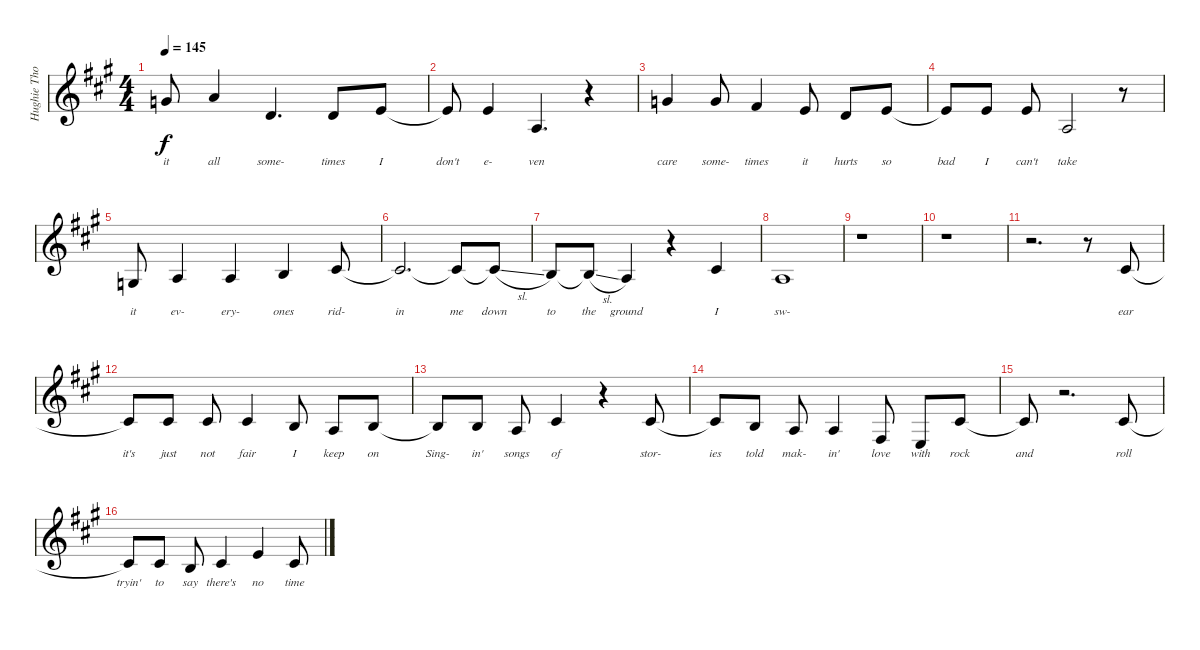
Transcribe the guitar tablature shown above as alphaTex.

\track ("Hughie Thomasson Vocals" "Hughie Tho") {instrument violin}
\staff {score}
\tuning (E4 B3 G3 D3 A2 E2) {hide}
\ts (4 4)
\tempo 145
\clef g2
\ks a
3.1.8{lyrics (0 "it") lyrics (1 "") lyrics (2 "") lyrics (3 "") lyrics (4 "") dy f} 5.1.4{lyrics (0 "all") lyrics (1 "") lyrics (2 "") lyrics (3 "") lyrics (4 "")} 3.2.4{d lyrics (0 "some-") lyrics (1 "") lyrics (2 "") lyrics (3 "") lyrics (4 "")} 3.2.8{lyrics (0 "times") lyrics (1 "") lyrics (2 "") lyrics (3 "") lyrics (4 "")} 5.2.8{lyrics (0 "I") lyrics (1 "") lyrics (2 "") lyrics (3 "") lyrics (4 "")} |
5.2{t}.8{lyrics (0 "don't") lyrics (1 "") lyrics (2 "") lyrics (3 "") lyrics (4 "")} 5.2.4{lyrics (0 "e-") lyrics (1 "") lyrics (2 "") lyrics (3 "") lyrics (4 "")} 2.3.4{d lyrics (0 "ven") lyrics (1 "") lyrics (2 "") lyrics (3 "") lyrics (4 "")} r.4 |
3.1.4{lyrics (0 "care") lyrics (1 "") lyrics (2 "") lyrics (3 "") lyrics (4 "")} 3.1.8{lyrics (0 "some-") lyrics (1 "") lyrics (2 "") lyrics (3 "") lyrics (4 "")} 2.1.4{lyrics (0 "times") lyrics (1 "") lyrics (2 "") lyrics (3 "") lyrics (4 "")} 0.1.8{lyrics (0 "it") lyrics (1 "") lyrics (2 "") lyrics (3 "") lyrics (4 "")} 3.2.8{lyrics (0 "hurts") lyrics (1 "") lyrics (2 "") lyrics (3 "") lyrics (4 "")} 0.1.8{lyrics (0 "so") lyrics (1 "") lyrics (2 "") lyrics (3 "") lyrics (4 "")} |
0.1{t}.8{lyrics (0 "bad") lyrics (1 "") lyrics (2 "") lyrics (3 "") lyrics (4 "")} 0.1.8{lyrics (0 "I") lyrics (1 "") lyrics (2 "") lyrics (3 "") lyrics (4 "")} 0.1.8{lyrics (0 "can't") lyrics (1 "") lyrics (2 "") lyrics (3 "") lyrics (4 "")} 2.3.2{lyrics (0 "take") lyrics (1 "") lyrics (2 "") lyrics (3 "") lyrics (4 "")} r.8 |
0.3.8{lyrics (0 "it") lyrics (1 "") lyrics (2 "") lyrics (3 "") lyrics (4 "")} 2.3.4{lyrics (0 "ev-") lyrics (1 "") lyrics (2 "") lyrics (3 "") lyrics (4 "")} 2.3.4{lyrics (0 "ery-") lyrics (1 "") lyrics (2 "") lyrics (3 "") lyrics (4 "")} 4.3.4{lyrics (0 "ones") lyrics (1 "") lyrics (2 "") lyrics (3 "") lyrics (4 "")} 6.3.8{lyrics (0 "rid-") lyrics (1 "") lyrics (2 "") lyrics (3 "") lyrics (4 "")} |
6.3{t}.2{d lyrics (0 "in") lyrics (1 "") lyrics (2 "") lyrics (3 "") lyrics (4 "")} 6.3{t}.8{lyrics (0 "me") lyrics (1 "") lyrics (2 "") lyrics (3 "") lyrics (4 "")} 6.3{sl t}.8{lyrics (0 "down") lyrics (1 "") lyrics (2 "") lyrics (3 "") lyrics (4 "")} |
4.3.8{lyrics (0 "to") lyrics (1 "") lyrics (2 "") lyrics (3 "") lyrics (4 "")} 4.3{sl t}.8{lyrics (0 "the") lyrics (1 "") lyrics (2 "") lyrics (3 "") lyrics (4 "")} 2.3.4{lyrics (0 "ground") lyrics (1 "") lyrics (2 "") lyrics (3 "") lyrics (4 "")} r.4 2.2.4{lyrics (0 "I") lyrics (1 "") lyrics (2 "") lyrics (3 "") lyrics (4 "")} |
2.3.1{lyrics (0 "sw-") lyrics (1 "") lyrics (2 "") lyrics (3 "") lyrics (4 "")} |
r.1 |
r.1 |
r.2{d} r.8 2.2.8{lyrics (0 "ear") lyrics (1 "") lyrics (2 "") lyrics (3 "") lyrics (4 "")} |
2.2{t}.8{lyrics (0 "it's") lyrics (1 "") lyrics (2 "") lyrics (3 "") lyrics (4 "")} 2.2.8{lyrics (0 "just") lyrics (1 "") lyrics (2 "") lyrics (3 "") lyrics (4 "")} 2.2.8{lyrics (0 "not") lyrics (1 "") lyrics (2 "") lyrics (3 "") lyrics (4 "")} 2.2.4{lyrics (0 "fair") lyrics (1 "") lyrics (2 "") lyrics (3 "") lyrics (4 "")} 4.3.8{lyrics (0 "I") lyrics (1 "") lyrics (2 "") lyrics (3 "") lyrics (4 "")} 2.3.8{lyrics (0 "keep") lyrics (1 "") lyrics (2 "") lyrics (3 "") lyrics (4 "")} 4.3.8{lyrics (0 "on") lyrics (1 "") lyrics (2 "") lyrics (3 "") lyrics (4 "")} |
4.3{t}.8{lyrics (0 "Sing-") lyrics (1 "") lyrics (2 "") lyrics (3 "") lyrics (4 "")} 4.3.8{lyrics (0 "in'") lyrics (1 "") lyrics (2 "") lyrics (3 "") lyrics (4 "")} 2.3.8{lyrics (0 "songs") lyrics (1 "") lyrics (2 "") lyrics (3 "") lyrics (4 "")} 2.2.4{lyrics (0 "of") lyrics (1 "") lyrics (2 "") lyrics (3 "") lyrics (4 "")} r.4 2.2.8{lyrics (0 "stor-") lyrics (1 "") lyrics (2 "") lyrics (3 "") lyrics (4 "")} |
2.2{t}.8{lyrics (0 "ies") lyrics (1 "") lyrics (2 "") lyrics (3 "") lyrics (4 "")} 4.3.8{lyrics (0 "told") lyrics (1 "") lyrics (2 "") lyrics (3 "") lyrics (4 "")} 2.3.8{lyrics (0 "mak-") lyrics (1 "") lyrics (2 "") lyrics (3 "") lyrics (4 "")} 2.3.4{lyrics (0 "in'") lyrics (1 "") lyrics (2 "") lyrics (3 "") lyrics (4 "")} 4.4.8{lyrics (0 "love") lyrics (1 "") lyrics (2 "") lyrics (3 "") lyrics (4 "")} 2.4.8{lyrics (0 "with") lyrics (1 "") lyrics (2 "") lyrics (3 "") lyrics (4 "")} 2.2.8{lyrics (0 "rock") lyrics (1 "") lyrics (2 "") lyrics (3 "") lyrics (4 "")} |
2.2{t}.8{lyrics (0 "and") lyrics (1 "") lyrics (2 "") lyrics (3 "") lyrics (4 "")} r.2{d} 2.2.8{lyrics (0 "roll") lyrics (1 "") lyrics (2 "") lyrics (3 "") lyrics (4 "")} |
2.2{t}.8{lyrics (0 "tryin'") lyrics (1 "") lyrics (2 "") lyrics (3 "") lyrics (4 "")} 2.2.8{lyrics (0 "to") lyrics (1 "") lyrics (2 "") lyrics (3 "") lyrics (4 "")} 4.3.8{lyrics (0 "say") lyrics (1 "") lyrics (2 "") lyrics (3 "") lyrics (4 "")} 2.2.4{lyrics (0 "there's") lyrics (1 "") lyrics (2 "") lyrics (3 "") lyrics (4 "")} 5.2.4{lyrics (0 "no") lyrics (1 "") lyrics (2 "") lyrics (3 "") lyrics (4 "")} 2.2.8{lyrics (0 "time") lyrics (1 "") lyrics (2 "") lyrics (3 "") lyrics (4 "")}
